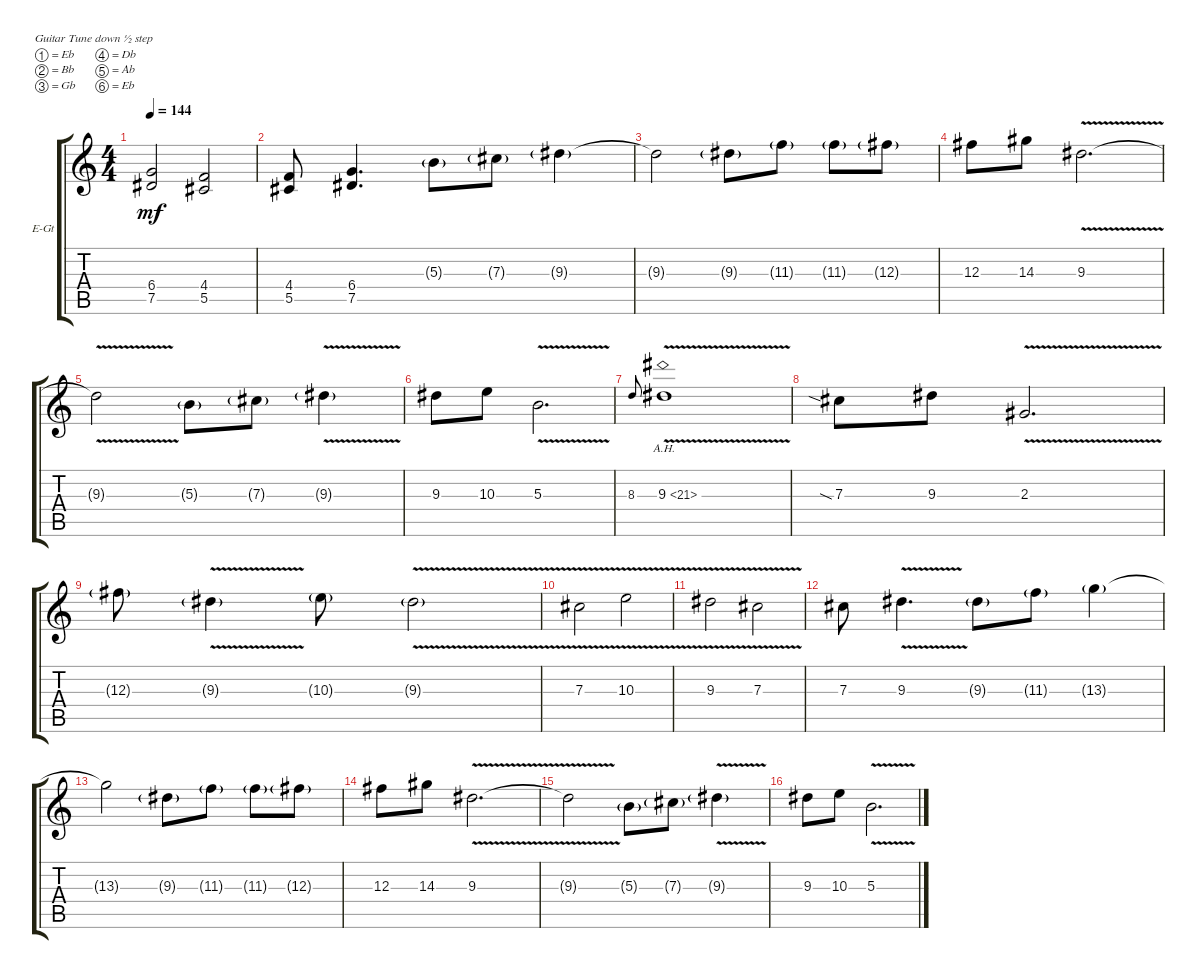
\bracketExtendMode groupsimilarinstruments
\firstSystemTrackNameOrientation horizontal
\otherSystemsTrackNameOrientation horizontal
\track ("Guitar 2" "E-Gt") {instrument distortionguitar}
\staff {score tabs}
\tuning (Eb4 Bb3 Gb3 Db3 Ab2 Eb2)
\ts (4 4)
\tempo 144
\clef g2
\ks c
(6.4 7.5).2{dy mf} (5.5 4.4).2 |
(4.4 5.5).8 (6.4 7.5).4{d} 5.3{g}.8 7.3{g}.8 9.3{g}.4 |
9.3{t}.2 9.3{g}.8 11.3{g}.8 11.3{g}.8 12.3{g}.8 |
12.3.8 14.3.8 9.3{v}.2{d} |
9.3{v t}.2 5.3{g}.8 7.3{g}.8 9.3{v g}.4 |
9.3.8 10.3.8 5.3{v}.2{d} |
8.3.8{gr onbeat} 9.3{ah 12 v}.1 |
7.3{sia}.8 9.3.8 2.3{v}.2{d} |
12.3{g}.8 9.3{v g}.4 10.3{g}.8 9.3{v g}.2 |
7.3{v}.2 10.3{v}.2 |
9.3{v}.2 7.3{v}.2 |
7.3.8 9.3{v}.4{d} 9.3{g}.8 11.3{g}.8 13.3{g}.4 |
13.3{t}.2 9.3{g}.8 11.3{g}.8 11.3{g}.8 12.3{g}.8 |
12.3.8 14.3.8 9.3{v}.2{d} |
9.3{v t}.2 5.3{g}.8 7.3{g}.8 9.3{v g}.4 |
9.3.8 10.3.8 5.3{v}.2{d}
